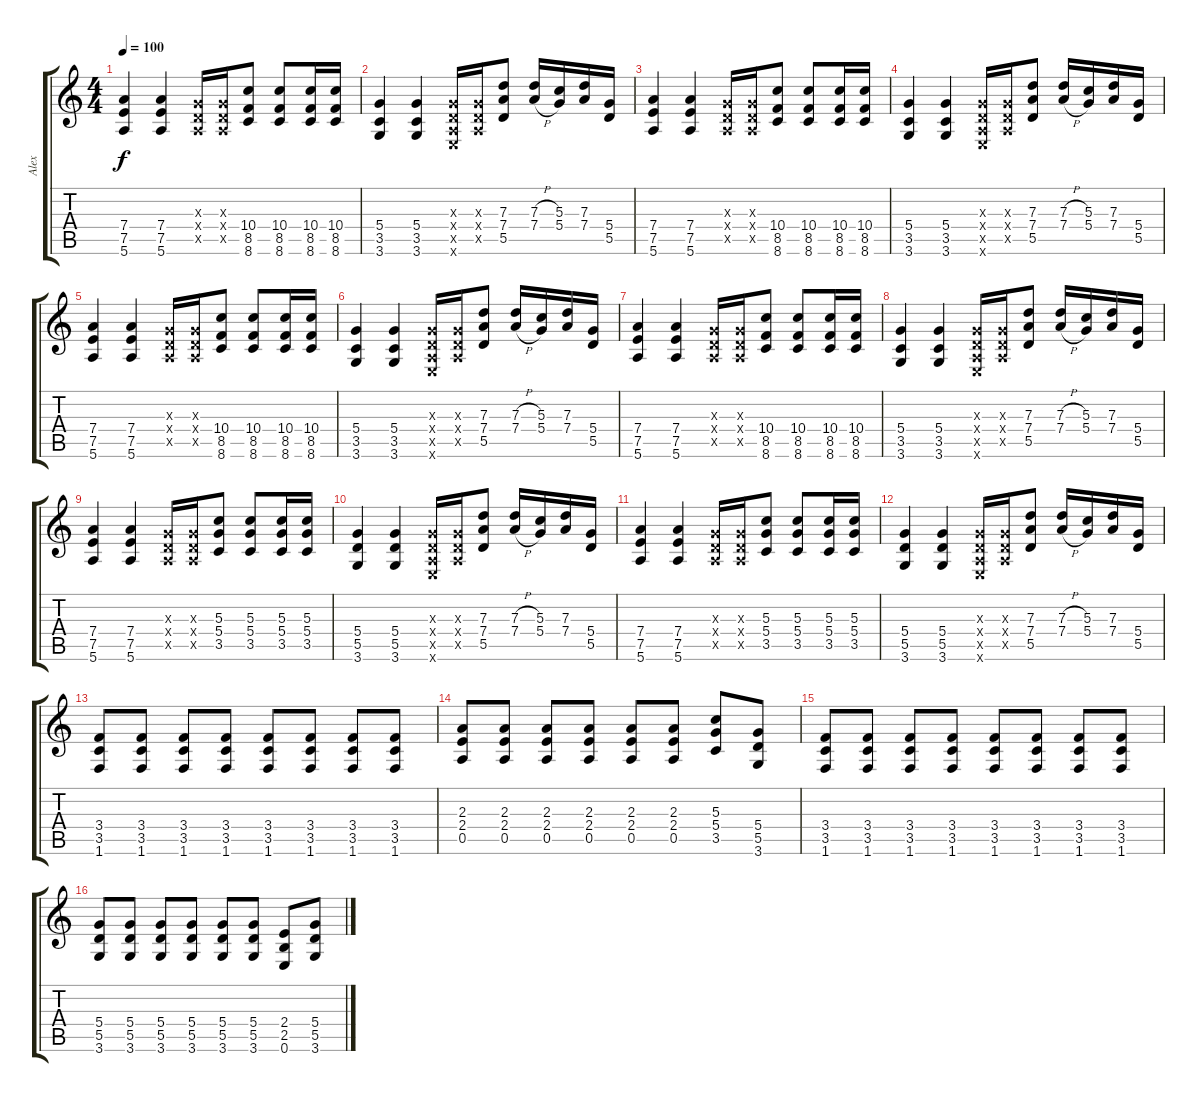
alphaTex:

\track ("Alex" "Alex") {instrument distortionguitar}
\staff {score tabs}
\tuning (E4 B3 G3 D3 A2 E2) {hide}
\ts (4 4)
\tempo 100
\clef g2
\ks c
(7.4 7.5 5.6).4{dy f} (7.4 7.5 5.6).4 (0.3{x} 0.4{x} 0.5{x}).16 (0.3{x} 0.4{x} 0.5{x}).16 (10.4 8.5 8.6).8 (10.4 8.5 8.6).8 (10.4 8.5 8.6).16 (10.4 8.5 8.6).16 |
(5.4 3.5 3.6).4 (5.4 3.5 3.6).4 (0.3{x} 0.4{x} 0.5{x} 0.6{x}).16 (0.3{x} 0.4{x} 0.5{x}).16 (7.3 7.4 5.5).8 (7.3{h} 7.4{h}).16 (5.3 5.4).16 (7.3 7.4).16 (5.4 5.5).16 |
(7.4 7.5 5.6).4 (7.4 7.5 5.6).4 (0.3{x} 0.4{x} 0.5{x}).16 (0.3{x} 0.4{x} 0.5{x}).16 (10.4 8.5 8.6).8 (10.4 8.5 8.6).8 (10.4 8.5 8.6).16 (10.4 8.5 8.6).16 |
(5.4 3.5 3.6).4 (5.4 3.5 3.6).4 (0.3{x} 0.4{x} 0.5{x} 0.6{x}).16 (0.3{x} 0.4{x} 0.5{x}).16 (7.3 7.4 5.5).8 (7.3{h} 7.4{h}).16 (5.3 5.4).16 (7.3 7.4).16 (5.4 5.5).16 |
(7.4 7.5 5.6).4 (7.4 7.5 5.6).4 (0.3{x} 0.4{x} 0.5{x}).16 (0.3{x} 0.4{x} 0.5{x}).16 (10.4 8.5 8.6).8 (10.4 8.5 8.6).8 (10.4 8.5 8.6).16 (10.4 8.5 8.6).16 |
(5.4 3.5 3.6).4 (5.4 3.5 3.6).4 (0.3{x} 0.4{x} 0.5{x} 0.6{x}).16 (0.3{x} 0.4{x} 0.5{x}).16 (7.3 7.4 5.5).8 (7.3{h} 7.4{h}).16 (5.3 5.4).16 (7.3 7.4).16 (5.4 5.5).16 |
(7.4 7.5 5.6).4 (7.4 7.5 5.6).4 (0.3{x} 0.4{x} 0.5{x}).16 (0.3{x} 0.4{x} 0.5{x}).16 (10.4 8.5 8.6).8 (10.4 8.5 8.6).8 (10.4 8.5 8.6).16 (10.4 8.5 8.6).16 |
(5.4 3.5 3.6).4 (5.4 3.5 3.6).4 (0.3{x} 0.4{x} 0.5{x} 0.6{x}).16 (0.3{x} 0.4{x} 0.5{x}).16 (7.3 7.4 5.5).8 (7.3{h} 7.4{h}).16 (5.3 5.4).16 (7.3 7.4).16 (5.4 5.5).16 |
(7.4 7.5 5.6).4 (7.4 7.5 5.6).4 (0.3{x} 0.4{x} 0.5{x}).16 (0.3{x} 0.4{x} 0.5{x}).16 (5.3 5.4 3.5).8 (5.3 5.4 3.5).8 (5.3 5.4 3.5).16 (5.3 5.4 3.5).16 |
(5.4 5.5 3.6).4 (5.4 5.5 3.6).4 (0.3{x} 0.4{x} 0.5{x} 0.6{x}).16 (0.3{x} 0.4{x} 0.5{x}).16 (7.3 7.4 5.5).8 (7.3{h} 7.4{h}).16 (5.3 5.4).16 (7.3 7.4).16 (5.4 5.5).16 |
(7.4 7.5 5.6).4 (7.4 7.5 5.6).4 (0.3{x} 0.4{x} 0.5{x}).16 (0.3{x} 0.4{x} 0.5{x}).16 (5.3 5.4 3.5).8 (5.3 5.4 3.5).8 (5.3 5.4 3.5).16 (5.3 5.4 3.5).16 |
(5.4 5.5 3.6).4 (5.4 5.5 3.6).4 (0.3{x} 0.4{x} 0.5{x} 0.6{x}).16 (0.3{x} 0.4{x} 0.5{x}).16 (7.3 7.4 5.5).8 (7.3{h} 7.4{h}).16 (5.3 5.4).16 (7.3 7.4).16 (5.4 5.5).16 |
(3.4 3.5 1.6).8 (3.4 3.5 1.6).8 (3.4 3.5 1.6).8 (3.4 3.5 1.6).8 (3.4 3.5 1.6).8 (3.4 3.5 1.6).8 (3.4 3.5 1.6).8 (3.4 3.5 1.6).8 |
(2.3 2.4 0.5).8 (2.3 2.4 0.5).8 (2.3 2.4 0.5).8 (2.3 2.4 0.5).8 (2.3 2.4 0.5).8 (2.3 2.4 0.5).8 (5.3 5.4 3.5).8 (5.4 5.5 3.6).8 |
(3.4 3.5 1.6).8 (3.4 3.5 1.6).8 (3.4 3.5 1.6).8 (3.4 3.5 1.6).8 (3.4 3.5 1.6).8 (3.4 3.5 1.6).8 (3.4 3.5 1.6).8 (3.4 3.5 1.6).8 |
(5.4 5.5 3.6).8 (5.4 5.5 3.6).8 (5.4 5.5 3.6).8 (5.4 5.5 3.6).8 (5.4 5.5 3.6).8 (5.4 5.5 3.6).8 (2.4 2.5 0.6).8 (5.4 5.5 3.6).8
